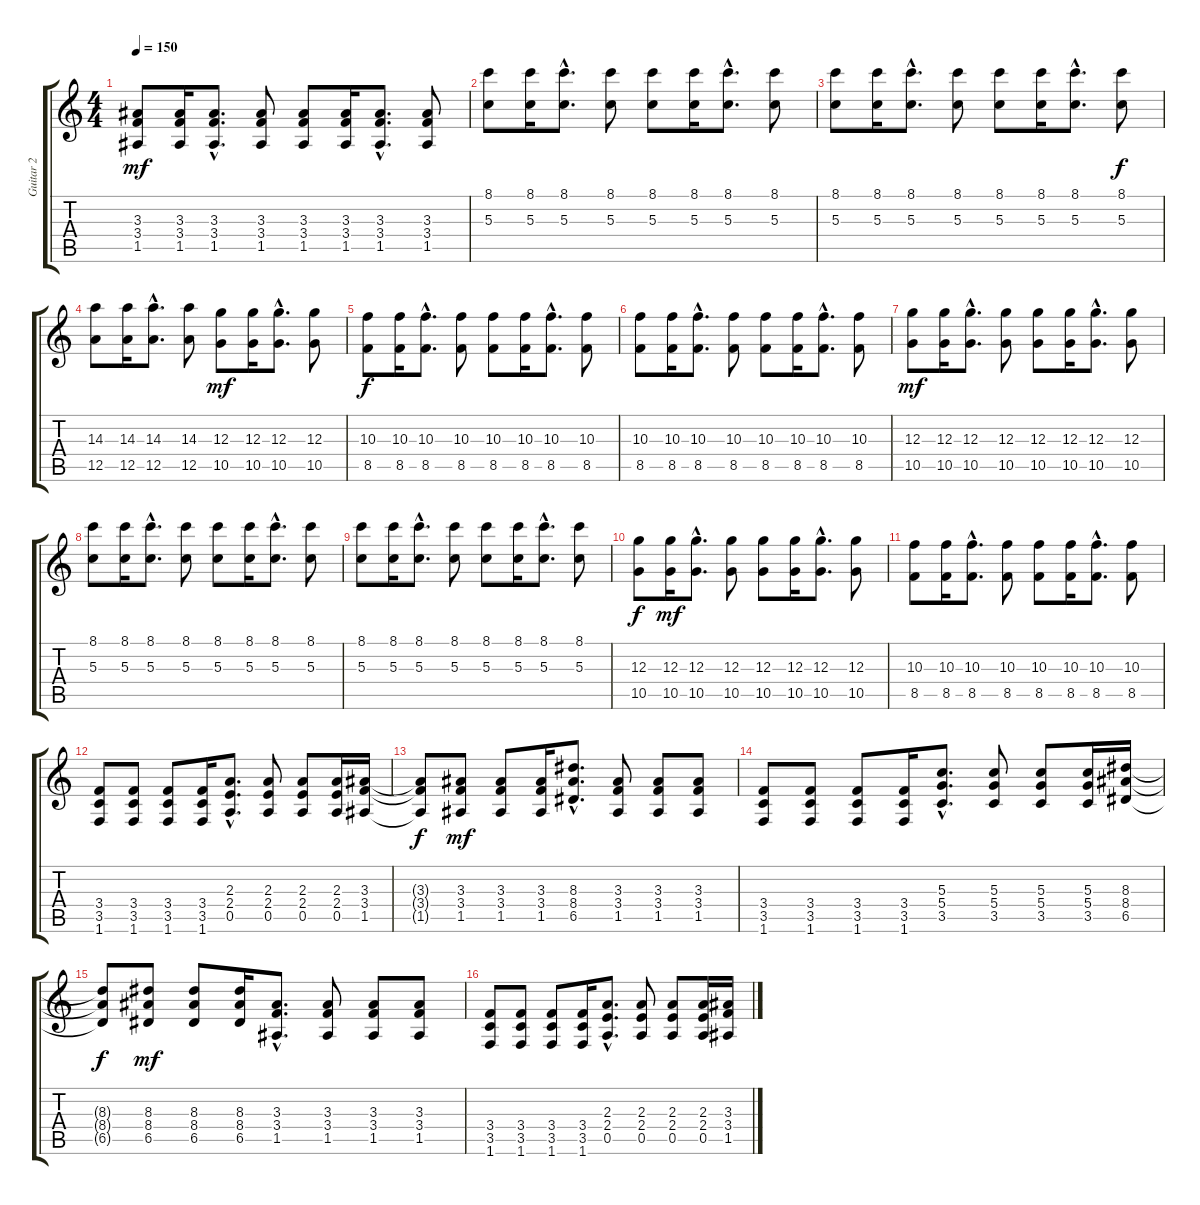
\track ("Guitar 2" "Guitar 2") {instrument distortionguitar}
\staff {score tabs}
\tuning (E4 B3 G3 D3 A2 E2) {hide}
\ts (4 4)
\tempo 150
\clef g2
\ks c
(3.3 3.4 1.5).8{dy mf} (3.3 3.4 1.5).16 (3.3{hac} 3.4{hac} 1.5{hac}).8{d} (3.3 3.4 1.5).8 (3.3 3.4 1.5).8 (3.3 3.4 1.5).16 (3.3{hac} 3.4{hac} 1.5{hac}).8{d} (3.3 3.4 1.5).8 |
(8.1 5.3).8 (8.1 5.3).16 (8.1{hac} 5.3{hac}).8{d} (8.1 5.3).8 (8.1 5.3).8 (8.1 5.3).16 (8.1{hac} 5.3{hac}).8{d} (8.1 5.3).8 |
(8.1 5.3).8 (8.1 5.3).16 (8.1{hac} 5.3{hac}).8{d} (8.1 5.3).8 (8.1 5.3).8 (8.1 5.3).16 (8.1{hac} 5.3{hac}).8{d} (8.1 5.3).8{dy f} |
(14.3 12.5).8 (14.3 12.5).16 (14.3{hac} 12.5{hac}).8{d} (14.3 12.5).8 (12.3 10.5).8{dy mf} (12.3 10.5).16 (12.3{hac} 10.5{hac}).8{d} (12.3 10.5).8 |
(10.3 8.5).8{dy f} (10.3 8.5).16 (10.3{hac} 8.5{hac}).8{d} (10.3 8.5).8 (10.3 8.5).8 (10.3 8.5).16 (10.3{hac} 8.5{hac}).8{d} (10.3 8.5).8 |
(10.3 8.5).8 (10.3 8.5).16 (10.3{hac} 8.5{hac}).8{d} (10.3 8.5).8 (10.3 8.5).8 (10.3 8.5).16 (10.3{hac} 8.5{hac}).8{d} (10.3 8.5).8 |
(12.3 10.5).8{dy mf} (12.3 10.5).16 (12.3{hac} 10.5{hac}).8{d} (12.3 10.5).8 (12.3 10.5).8 (12.3 10.5).16 (12.3{hac} 10.5{hac}).8{d} (12.3 10.5).8 |
(8.1 5.3).8 (8.1 5.3).16 (8.1{hac} 5.3{hac}).8{d} (8.1 5.3).8 (8.1 5.3).8 (8.1 5.3).16 (8.1{hac} 5.3{hac}).8{d} (8.1 5.3).8 |
(8.1 5.3).8 (8.1 5.3).16 (8.1{hac} 5.3{hac}).8{d} (8.1 5.3).8 (8.1 5.3).8 (8.1 5.3).16 (8.1{hac} 5.3{hac}).8{d} (8.1 5.3).8 |
(12.3 10.5).8{dy f} (12.3 10.5).16{dy mf} (12.3{hac} 10.5{hac}).8{d} (12.3 10.5).8 (12.3 10.5).8 (12.3 10.5).16 (12.3{hac} 10.5{hac}).8{d} (12.3 10.5).8 |
(10.3 8.5).8 (10.3 8.5).16 (10.3{hac} 8.5{hac}).8{d} (10.3 8.5).8 (10.3 8.5).8 (10.3 8.5).16 (10.3{hac} 8.5{hac}).8{d} (10.3 8.5).8 |
(3.4 3.5 1.6).8 (3.4 3.5 1.6).8 (3.4 3.5 1.6).8 (3.4 3.5 1.6).16 (2.3{hac} 2.4{hac} 0.5{hac}).8{d} (2.3 2.4 0.5).8 (2.3 2.4 0.5).8 (2.3 2.4 0.5).16 (3.3 3.4 1.5).16 |
(3.3{t} 3.4{t} 1.5{t}).8{dy f} (3.3 3.4 1.5).8{dy mf} (3.3 3.4 1.5).8 (3.3 3.4 1.5).16 (8.3{hac} 8.4{hac} 6.5{hac}).8{d} (3.3 3.4 1.5).8 (3.3 3.4 1.5).8 (3.3 3.4 1.5).8 |
(3.4 3.5 1.6).8 (3.4 3.5 1.6).8 (3.4 3.5 1.6).8 (3.4 3.5 1.6).16 (5.3{hac} 5.4{hac} 3.5{hac}).8{d} (5.3 5.4 3.5).8 (5.3 5.4 3.5).8 (5.3 5.4 3.5).16 (8.3 8.4 6.5).16 |
(8.3{t} 8.4{t} 6.5{t}).8{dy f} (8.3 8.4 6.5).8{dy mf} (8.3 8.4 6.5).8 (8.3 8.4 6.5).16 (3.3{hac} 3.4{hac} 1.5{hac}).8{d} (3.3 3.4 1.5).8 (3.3 3.4 1.5).8 (3.3 3.4 1.5).8 |
(3.4 3.5 1.6).8 (3.4 3.5 1.6).8 (3.4 3.5 1.6).8 (3.4 3.5 1.6).16 (2.3{hac} 2.4{hac} 0.5{hac}).8{d} (2.3 2.4 0.5).8 (2.3 2.4 0.5).8 (2.3 2.4 0.5).16 (3.3 3.4 1.5).16
